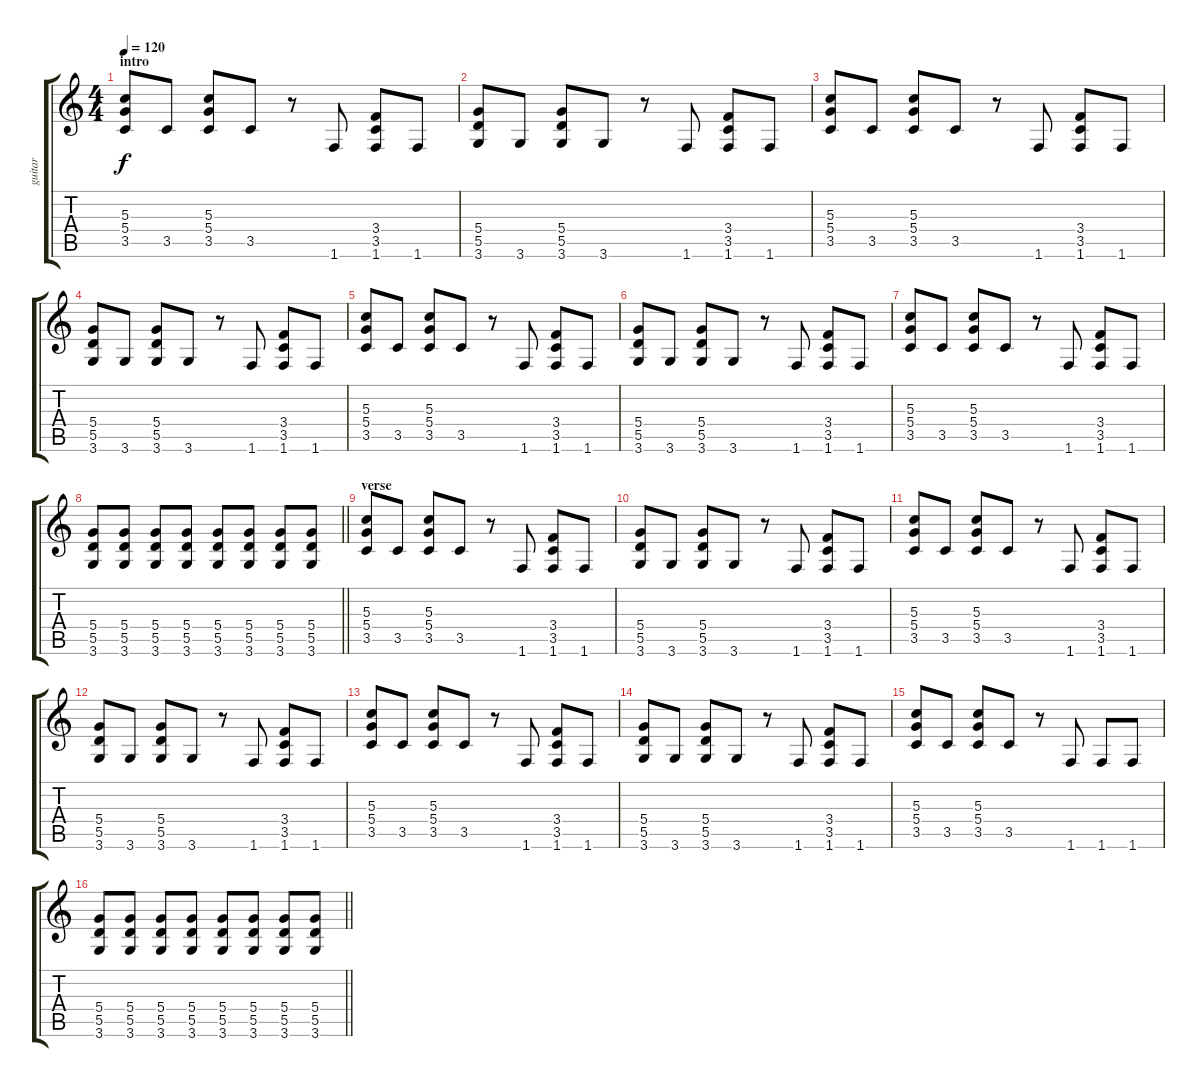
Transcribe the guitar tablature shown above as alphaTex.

\track ("guitar" "guitar") {instrument electricguitarclean}
\staff {score tabs}
\tuning (E4 B3 G3 D3 A2 E2) {hide}
\ts (4 4)
\section ("" "intro")
\tempo 120
\clef g2
\ks c
(5.3 5.4 3.5).8{dy f instrument electricguitarclean} 3.5.8 (5.3 5.4 3.5).8 3.5.8 r.8 1.6.8 (3.4 3.5 1.6).8 1.6.8 |
(5.4 5.5 3.6).8 3.6.8 (5.4 5.5 3.6).8 3.6.8 r.8 1.6.8 (3.4 3.5 1.6).8 1.6.8 |
(5.3 5.4 3.5).8 3.5.8 (5.3 5.4 3.5).8 3.5.8 r.8 1.6.8 (3.4 3.5 1.6).8 1.6.8 |
(5.4 5.5 3.6).8 3.6.8 (5.4 5.5 3.6).8 3.6.8 r.8 1.6.8 (3.4 3.5 1.6).8 1.6.8 |
(5.3 5.4 3.5).8 3.5.8 (5.3 5.4 3.5).8 3.5.8 r.8 1.6.8 (3.4 3.5 1.6).8 1.6.8 |
(5.4 5.5 3.6).8 3.6.8 (5.4 5.5 3.6).8 3.6.8 r.8 1.6.8 (3.4 3.5 1.6).8 1.6.8 |
(5.3 5.4 3.5).8 3.5.8 (5.3 5.4 3.5).8 3.5.8 r.8 1.6.8 (3.4 3.5 1.6).8 1.6.8 |
\barLineRight lightlight
(5.4 5.5 3.6).8 (5.4 5.5 3.6).8 (5.4 5.5 3.6).8 (5.4 5.5 3.6).8 (5.4 5.5 3.6).8 (5.4 5.5 3.6).8 (5.4 5.5 3.6).8 (5.4 5.5 3.6).8 |
\section ("" "verse")
(5.3 5.4 3.5).8 3.5.8 (5.3 5.4 3.5).8 3.5.8 r.8 1.6.8 (3.4 3.5 1.6).8 1.6.8 |
(5.4 5.5 3.6).8 3.6.8 (5.4 5.5 3.6).8 3.6.8 r.8 1.6.8 (3.4 3.5 1.6).8 1.6.8 |
(5.3 5.4 3.5).8 3.5.8 (5.3 5.4 3.5).8 3.5.8 r.8 1.6.8 (3.4 3.5 1.6).8 1.6.8 |
(5.4 5.5 3.6).8 3.6.8 (5.4 5.5 3.6).8 3.6.8 r.8 1.6.8 (3.4 3.5 1.6).8 1.6.8 |
(5.3 5.4 3.5).8 3.5.8 (5.3 5.4 3.5).8 3.5.8 r.8 1.6.8 (3.4 3.5 1.6).8 1.6.8 |
(5.4 5.5 3.6).8 3.6.8 (5.4 5.5 3.6).8 3.6.8 r.8 1.6.8 (3.4 3.5 1.6).8 1.6.8 |
(5.3 5.4 3.5).8 3.5.8 (5.3 5.4 3.5).8 3.5.8 r.8 1.6.8 1.6.8 1.6.8 |
\barLineRight lightlight
(5.4 5.5 3.6).8 (5.4 5.5 3.6).8 (5.4 5.5 3.6).8 (5.4 5.5 3.6).8 (5.4 5.5 3.6).8 (5.4 5.5 3.6).8 (5.4 5.5 3.6).8 (5.4 5.5 3.6).8
